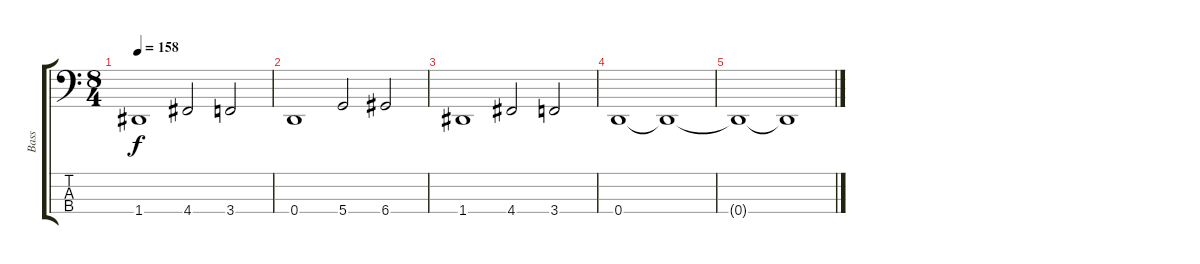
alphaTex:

\track ("Bass" "Bass") {instrument electricbassfinger}
\staff {score tabs}
\tuning (F2 C2 G1 D1) {hide}
\ts (8 4)
\tempo 158
\clef f4
\ks c
1.4.1{dy f} 4.4.2 3.4.2 |
0.4.1 5.4.2 6.4.2 |
1.4.1 4.4.2 3.4.2 |
0.4.1 0.4{t}.1 |
0.4{t}.1 0.4{t}.1
